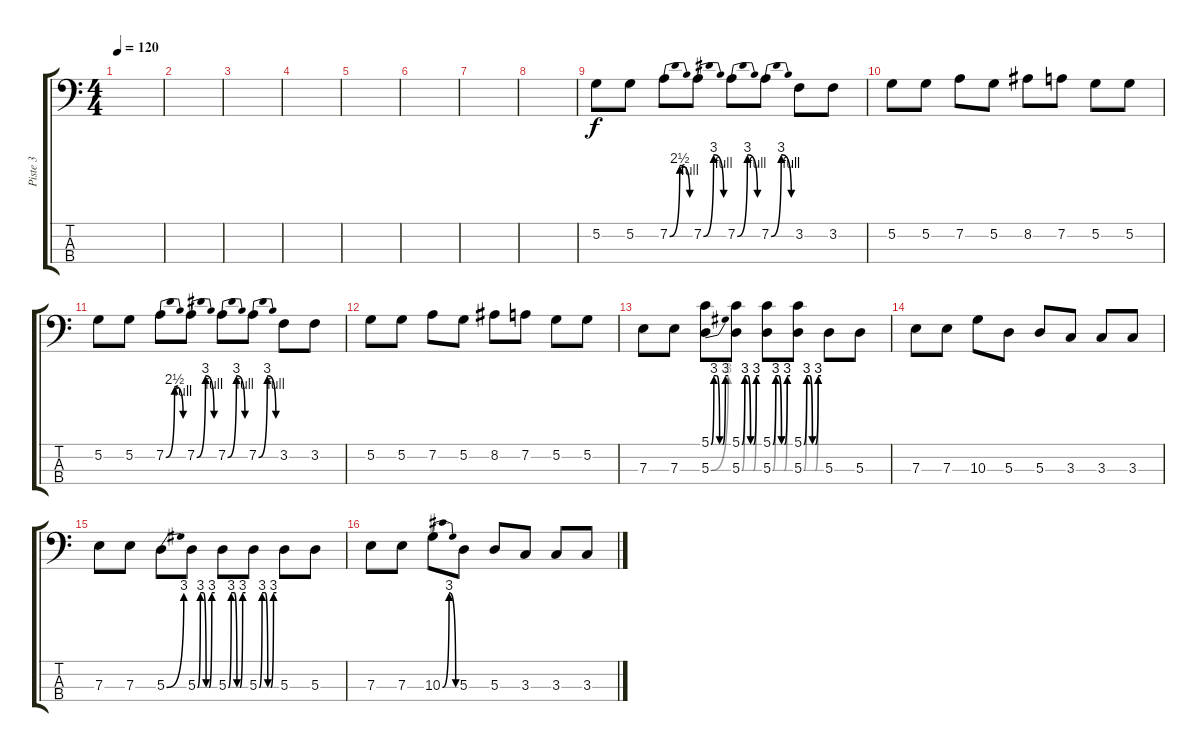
\track ("Piste 3" "Piste 3") {instrument electricbasspick}
\staff {score tabs}
\tuning (G2 D2 A1 E1) {hide}
\ts (4 4)
\tempo 120
\clef f4
\ks c
|
|
|
|
|
|
|
|
5.2.8 5.2.8 7.2{be (bendrelease 0 0 30 10 30 10 60 4)}.8 7.2{be (bendrelease 0 0 30 12 30 12 60 4)}.8 7.2{be (bendrelease 0 0 30 12 30 12 60 4)}.8 7.2{be (bendrelease 0 0 28 12 30 12 60 4)}.8 3.2.8 3.2.8 |
5.2.8 5.2.8 7.2.8 5.2.8 8.2.8 7.2.8 5.2.8 5.2.8 |
5.2.8 5.2.8 7.2{be (bendrelease 0 0 30 10 30 10 60 4)}.8 7.2{be (bendrelease 0 0 30 12 30 12 60 4)}.8 7.2{be (bendrelease 0 0 30 12 30 12 60 4)}.8 7.2{be (bendrelease 0 0 28 12 30 12 60 4)}.8 3.2.8 3.2.8 |
5.2.8 5.2.8 7.2.8 5.2.8 8.2.8 7.2.8 5.2.8 5.2.8 |
7.3.8 7.3.8 (5.1{be (custom 0 0 10 12 20 12 30 0 40 0 50 12 60 12)} 5.3{be (bend 0 0 60 12)}).8 (5.1{be (custom 0 0 10 12 20 12 30 0 40 0 50 12 60 12)} 5.3{be (custom 0 0 10 12 20 12 30 0 40 0 50 12 60 12)}).8 (5.1{be (custom 0 0 10 12 20 12 30 0 40 0 50 12 60 12)} 5.3{be (custom 0 0 10 12 20 12 30 0 40 0 50 12 60 12)}).8 (5.1{be (custom 0 0 10 12 20 12 30 0 40 0 50 12 60 12)} 5.3{be (custom 0 0 10 12 20 12 30 0 40 0 50 12 60 12)}).8 5.3.8 5.3.8 |
7.3.8 7.3.8 10.3.8 5.3.8 5.3.8 3.3.8 3.3.8 3.3.8 |
7.3.8 7.3.8 5.3{be (bend 0 0 60 12)}.8 5.3{be (custom 0 0 10 12 20 12 30 0 40 0 50 12 60 12)}.8 5.3{be (custom 0 0 10 12 20 12 30 0 40 0 50 12 60 12)}.8 5.3{be (custom 0 0 10 12 20 12 30 0 40 0 50 12 60 12)}.8 5.3.8 5.3.8 |
7.3.8 7.3.8 10.3{be (bendrelease 0 0 30 12 30 12 60 0)}.8 5.3.8 5.3.8 3.3.8 3.3.8 3.3.8
